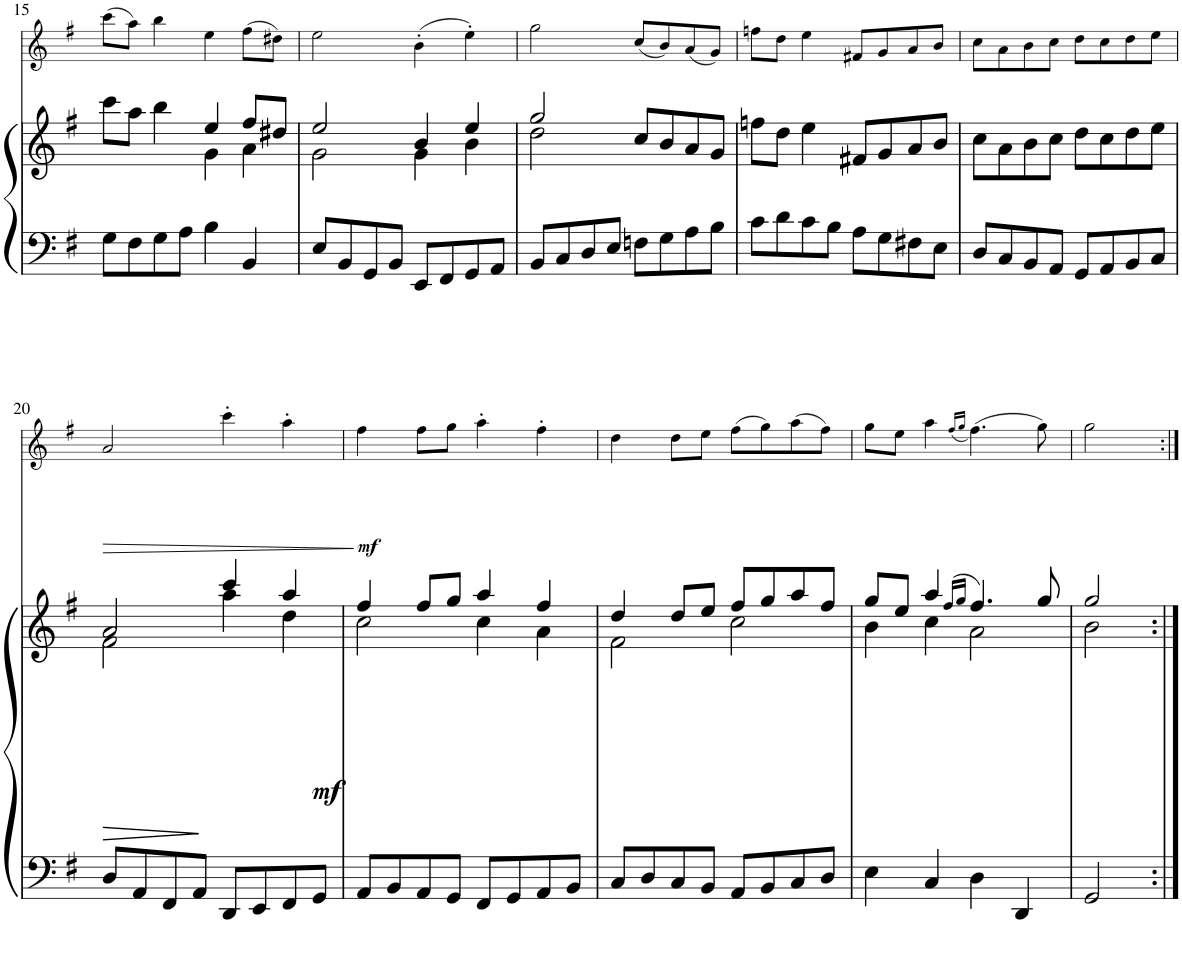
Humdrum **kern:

**kern	**kern	**dynam	**kern	**dynam
*part2	*part2	*part2	*part1	*part1
*staff3	*staff2	*staff2/3	*staff1	*staff1
*I"Piano	*	*	*I"Violon	*
*I'Pno	*	*	*I'Vln	*
!!LO:PB:g=z
*clefF4	*clefG2	*	*clefG2	*
*k[f#]	*k[f#]	*	*k[f#]	*
*M4/4	*M4/4	*	*M4/4	*
*met(c|)	*met(c|)	*	*met(c|)	*
=15	=15	=15	=15	=15
*	*^	*	*	*
8G\L	8ccc\L	2ryy	.	(8ccc\L	.
8F#\	8aa\J	.	.	8aa\J)	.
8G\	4bb\	.	.	4bb\	.
8A\J	.	.	.	.	.
4B\	4ee/	4g\	.	4ee\	.
4BB/	8ff#/L	4a\	.	(8ff#\L	.
.	8dd#X/J	.	.	8dd#X\J)	.
=16	=16	=16	=16	=16	=16
8E/L	2ee/	2g\	.	2ee\	.
8BB/	.	.	.	.	.
8GG/	.	.	.	.	.
8BB/J	.	.	.	.	.
8EE/L	4b/	4g\	.	(4b'\	.
8FF#/	.	.	.	.	.
8GG/	4ee/	4b\	.	4ee'\)	.
8AA/J	.	.	.	.	.
=17	=17	=17	=17	=17	=17
8BB/L	2gg/	2dd\	.	2gg\	.
8C/	.	.	.	.	.
8D/	.	.	.	.	.
8E/J	.	.	.	.	.
8Fn\L	8cc/L	2ryy	.	(8cc/L	.
8G\	8b/	.	.	8b/)	.
8A\	8a/	.	.	(8a/	.
8B\J	8g/J	.	.	8g/J)	.
*	*v	*v	*	*	*
=18	=18	=18	=18	=18
8c\L	8ffn\L	.	8ffn\L	.
8d\	8dd\J	.	8dd\J	.
8c\	4ee\	.	4ee\	.
8B\J	.	.	.	.
8A\L	8f#X/L	.	8f#X/L	.
8G\	8g/	.	8g/	.
8F#X\	8a/	.	8a/	.
8E\J	8b/J	.	8b/J	.
=19	=19	=19	=19	=19
8D/L	8cc\L	.	8cc\L	.
8C/	8a\	.	8a\	.
8BB/	8b\	.	8b\	.
8AA/J	8cc\J	.	8cc\J	.
8GG/L	8dd\L	.	8dd\L	.
8AA/	8cc\	.	8cc\	.
8BB/	8dd\	.	8dd\	.
8C/J	8ee\J	.	8ee\J	.
!!LO:LB:g=z
=20	=20	=20	=20	=20
!	!	!LO:HP:b	!	!LO:HP:b
*	*^	*	*	*
8D/L	2a/	2f#\	>	2a/	>
8AA/	.	.	.	.	.
8FF#/	.	.	.	.	.
8AA/J	.	.	.	.	.
!	!	!	!LO:DY:n=1:b	!	!LO:DY:n=1:b
8DD/L	4ccc/	4aa\	] mf	4ccc'\	] mf
8EE/	.	.	.	.	.
8FF#/	4aa/	4dd\	.	4aa'\	.
8GG/J	.	.	.	.	.
=21	=21	=21	=21	=21	=21
8AA/L	4ff#/	2cc\	.	4ff#\	.
8BB/	.	.	.	.	.
8AA/	8ff#/L	.	.	8ff#\L	.
8GG/J	8gg/J	.	.	8gg\J	.
8FF#/L	4aa/	4cc\	.	4aa'\	.
8GG/	.	.	.	.	.
8AA/	4ff#/	4a\	.	4ff#'\	.
8BB/J	.	.	.	.	.
=22	=22	=22	=22	=22	=22
8C/L	4dd/	2f#\	.	4dd\	.
8D/	.	.	.	.	.
8C/	8dd/L	.	.	8dd\L	.
8BB/J	8ee/J	.	.	8ee\J	.
8AA/L	8ff#/L	2cc\	.	(8ff#\L	.
8BB/	8gg/	.	.	8gg\)	.
8C/	8aa/	.	.	(8aa\	.
8D/J	8ff#/J	.	.	8ff#\J)	.
=23	=23	=23	=23	=23	=23
4E\	8gg/L	4b\	.	8gg\L	.
.	8ee/J	.	.	8ee\J	.
4C/	4aa/	4cc\	.	4aa\	.
.	(16qff#/LL	.	.	(16qff#/LL	.
.	16qgg/JJ	.	.	16qgg/JJ	.
4D\	4.ff#/)	2a\	.	(4.ff#\)	.
4DD/	.	.	.	.	.
.	8gg/	.	.	8gg\)	.
=24	=24	=24	=24	=24	=24
2GG/	2gg/	2b\	.	2gg\	.
*	*v	*v	*	*	*
=:|!	=:|!	=:|!	=:|!	=:|!
*-	*-	*-	*-	*-
